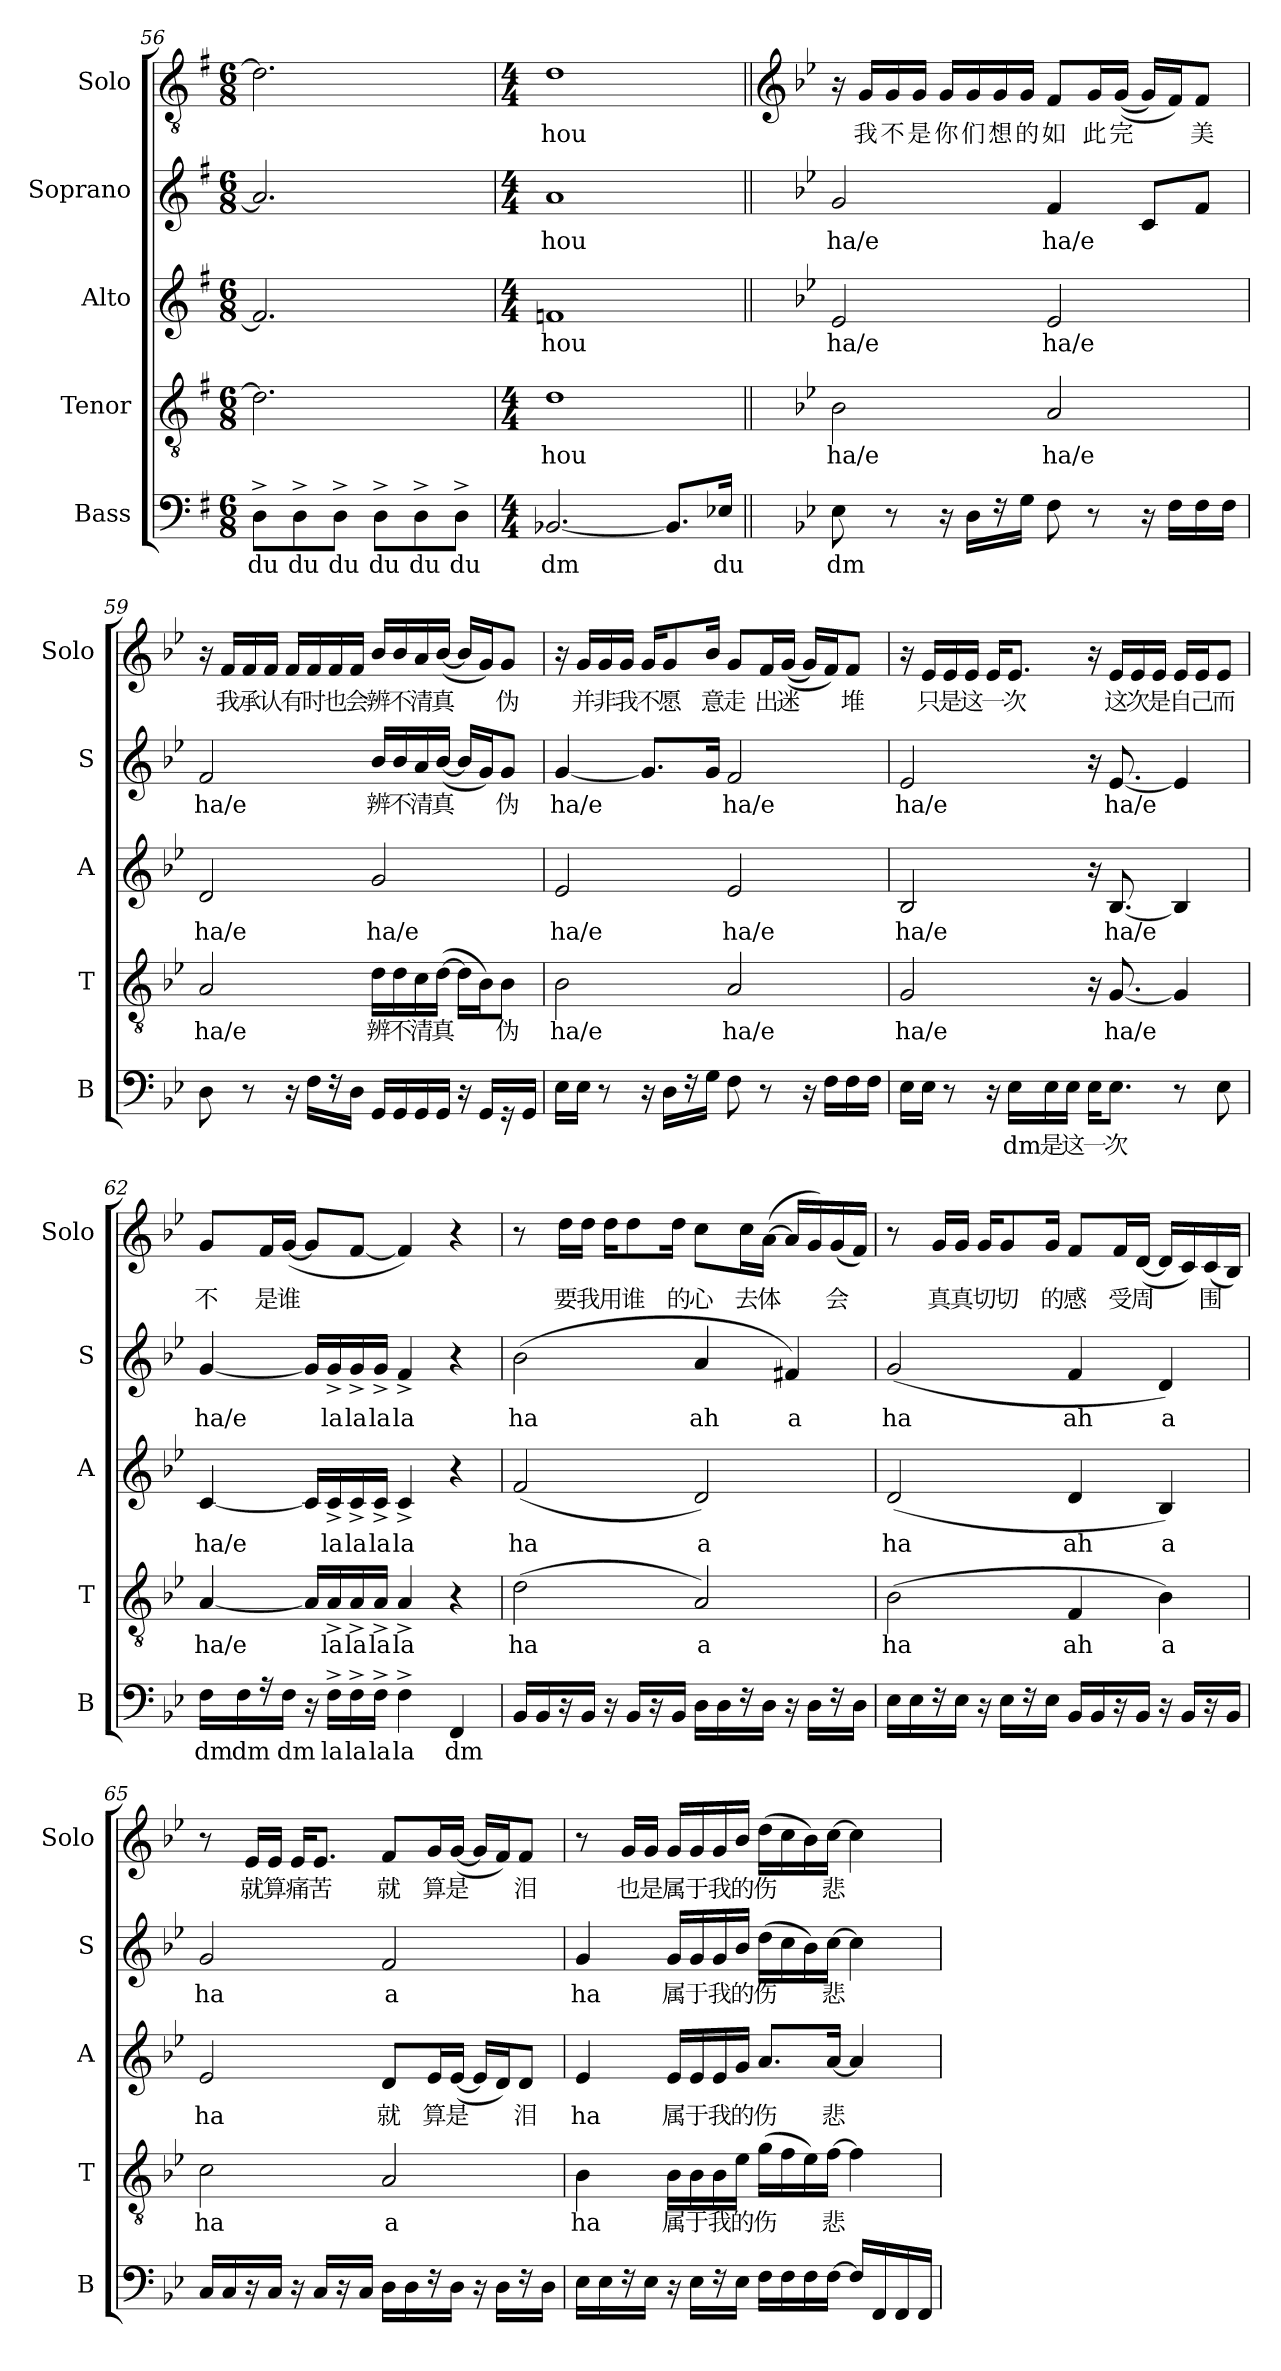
**kern	**text	**kern	**text	**kern	**text	**kern	**text	**kern	**text
*part5	*part5	*part4	*part4	*part3	*part3	*part2	*part2	*part1	*part1
*staff5	*staff5	*staff4	*staff4	*staff3	*staff3	*staff2	*staff2	*staff1	*staff1
*I"Bass	*	*I"Tenor	*	*I"Alto	*	*I"Soprano	*	*I"Solo	*
*I'B	*	*I'T	*	*I'A	*	*I'S	*	*I'Solo	*
*clefF4	*	*clefGv2	*	*clefG2	*	*clefG2	*	*clefGv2	*
*k[f#]	*	*k[f#]	*	*k[f#]	*	*k[f#]	*	*k[f#]	*
*G:	*	*G:	*	*G:	*	*G:	*	*G:	*
*M6/8	*	*M6/8	*	*M6/8	*	*M6/8	*	*M6/8	*
=56	=56	=56	=56	=56	=56	=56	=56	=56	=56
!	!LO:LY:b	!	!	!	!	!	!	!	!
8D^>\L	du	2.d\]	.	2.f#/]	.	2.a/]	.	2.d\]	.
!	!LO:LY:b	!	!	!	!	!	!	!	!
8D^>\	du	.	.	.	.	.	.	.	.
!	!LO:LY:b	!	!	!	!	!	!	!	!
8D^>\J	du	.	.	.	.	.	.	.	.
!	!LO:LY:b	!	!	!	!	!	!	!	!
8D^>\L	du	.	.	.	.	.	.	.	.
!	!LO:LY:b	!	!	!	!	!	!	!	!
8D^>\	du	.	.	.	.	.	.	.	.
!	!LO:LY:b	!	!	!	!	!	!	!	!
8D^>\J	du	.	.	.	.	.	.	.	.
=57	=57	=57	=57	=57	=57	=57	=57	=57	=57
*M4/4	*	*M4/4	*	*M4/4	*	*M4/4	*	*M4/4	*
*	*	*	*	*	*	*	*	*MM65	*
!	!LO:LY:b	!	!LO:LY:b	!	!LO:LY:b	!	!LO:LY:b	!	!LO:LY:b
[2.BB-X/	dm	1d	hou	1fn	hou	1a	hou	1d	hou
8.BB-/L]	.	.	.	.	.	.	.	.	.
!	!LO:LY:b	!	!	!	!	!	!	!	!
16E-X/Jk	du	.	.	.	.	.	.	.	.
!!LO:PB:g=z
=58||	=58||	=58||	=58||	=58||	=58||	=58||	=58||	=58||	=58||
*	*	*	*	*	*	*	*	*clefG2	*
*k[b-e-]	*	*k[b-e-]	*	*k[b-e-]	*	*k[b-e-]	*	*k[b-e-]	*
*B-:	*	*B-:	*	*B-:	*	*B-:	*	*B-:	*
!	!LO:LY:b	!	!LO:LY:b	!	!LO:LY:b	!	!LO:LY:b	!	!
8E-\	dm	2B-\	ha/e	2e-/	ha/e	2g/	ha/e	16r	.
!	!	!	!	!	!	!	!	!	!LO:LY:b
.	.	.	.	.	.	.	.	16g/LL	我
!	!	!	!	!	!	!	!	!	!LO:LY:b
8r	.	.	.	.	.	.	.	16g/	不
!	!	!	!	!	!	!	!	!	!LO:LY:b
.	.	.	.	.	.	.	.	16g/JJ	是
!	!	!	!	!	!	!	!	!	!LO:LY:b
16r	.	.	.	.	.	.	.	16g/LL	你
!	!	!	!	!	!	!	!	!	!LO:LY:b
16D\KL	.	.	.	.	.	.	.	16g/	们
!	!	!	!	!	!	!	!	!	!LO:LY:b
16r	.	.	.	.	.	.	.	16g/	想
!	!	!	!	!	!	!	!	!	!LO:LY:b
16G\Jk	.	.	.	.	.	.	.	16g/JJ	的
!	!	!	!LO:LY:b	!	!LO:LY:b	!	!LO:LY:b	!	!LO:LY:b
8F\	.	2A/	ha/e	2e-/	ha/e	4f/	ha/e	8f/L	如
!	!	!	!	!	!	!	!	!	!LO:LY:b
8r	.	.	.	.	.	.	.	16g/L	此
!	!	!	!	!	!	!	!	!	!LO:LY:b
.	.	.	.	.	.	.	.	(<(<16g/JJ	完
16r	.	.	.	.	.	8c/L	.	16g/LL)	.
16F\LL	.	.	.	.	.	.	.	16f/J)	.
!	!	!	!	!	!	!	!	!	!LO:LY:b
16F\	.	.	.	.	.	8f/J	.	8f/J	美
16F\JJ	.	.	.	.	.	.	.	.	.
=59	=59	=59	=59	=59	=59	=59	=59	=59	=59
!	!	!	!LO:LY:b	!	!LO:LY:b	!	!LO:LY:b	!	!
8D\	.	2A/	ha/e	2d/	ha/e	2f/	ha/e	16r	.
!	!	!	!	!	!	!	!	!	!LO:LY:b
.	.	.	.	.	.	.	.	16f/LL	我
!	!	!	!	!	!	!	!	!	!LO:LY:b
8r	.	.	.	.	.	.	.	16f/	承
!	!	!	!	!	!	!	!	!	!LO:LY:b
.	.	.	.	.	.	.	.	16f/JJ	认
!	!	!	!	!	!	!	!	!	!LO:LY:b
16r	.	.	.	.	.	.	.	16f/LL	有
!	!	!	!	!	!	!	!	!	!LO:LY:b
16F\KL	.	.	.	.	.	.	.	16f/	时
!	!	!	!	!	!	!	!	!	!LO:LY:b
16r	.	.	.	.	.	.	.	16f/	也
!	!	!	!	!	!	!	!	!	!LO:LY:b
16D\Jk	.	.	.	.	.	.	.	16f/JJ	会
!	!	!	!LO:LY:b	!	!LO:LY:b	!	!LO:LY:b	!	!LO:LY:b
16GG/LL	.	16d\LL	辨	2g/	ha/e	16b-/LL	辨	16b-/LL	辨
!	!	!	!LO:LY:b	!	!	!	!LO:LY:b	!	!LO:LY:b
16GG/	.	16d\	不	.	.	16b-/	不	16b-/	不
!	!	!	!LO:LY:b	!	!	!	!LO:LY:b	!	!LO:LY:b
16GG/	.	16c\	清	.	.	16a/	清	16a/	清
!	!	!	!LO:LY:b	!	!	!	!LO:LY:b	!	!LO:LY:b
16GG/JJ	.	(>[16d\JJ	真	.	.	(<[16b-/JJ	真	(<[16b-/JJ	真
16r	.	16d\LL]	.	.	.	16b-/LL]	.	16b-/LL]	.
16GG/KL	.	16B-\J)	.	.	.	16g/J)	.	16g/J)	.
!	!	!	!LO:LY:b	!	!	!	!LO:LY:b	!	!LO:LY:b
16r	.	8B-\J	伪	.	.	8g/J	伪	8g/J	伪
16GG/Jk	.	.	.	.	.	.	.	.	.
!!LO:LB:g=z
=60	=60	=60	=60	=60	=60	=60	=60	=60	=60
!	!	!	!LO:LY:b	!	!LO:LY:b	!	!LO:LY:b	!	!
16E-\LL	.	2B-\	ha/e	2e-/	ha/e	[4g/	ha/e	16r	.
!	!	!	!	!	!	!	!	!	!LO:LY:b
16E-\JJ	.	.	.	.	.	.	.	16g/LL	并
!	!	!	!	!	!	!	!	!	!LO:LY:b
8r	.	.	.	.	.	.	.	16g/	非
!	!	!	!	!	!	!	!	!	!LO:LY:b
.	.	.	.	.	.	.	.	16g/JJ	我
!	!	!	!	!	!	!	!	!	!LO:LY:b
16r	.	.	.	.	.	8.g/L]	.	16g/KL	不
!	!	!	!	!	!	!	!	!	!LO:LY:b
16D\KL	.	.	.	.	.	.	.	8g/	愿
16r	.	.	.	.	.	.	.	.	.
!	!	!	!	!	!	!	!	!	!LO:LY:b
16G\Jk	.	.	.	.	.	16g/Jk	.	16b-/Jk	意
!	!	!	!LO:LY:b	!	!LO:LY:b	!	!LO:LY:b	!	!LO:LY:b
8F\	.	2A/	ha/e	2e-/	ha/e	2f/	ha/e	8g/L	走
!	!	!	!	!	!	!	!	!	!LO:LY:b
8r	.	.	.	.	.	.	.	16f/L	出
!	!	!	!	!	!	!	!	!	!LO:LY:b
.	.	.	.	.	.	.	.	(<(<16g/JJ	迷
16r	.	.	.	.	.	.	.	16g/LL)	.
16F\LL	.	.	.	.	.	.	.	16f/J)	.
!	!	!	!	!	!	!	!	!	!LO:LY:b
16F\	.	.	.	.	.	.	.	8f/J	堆
16F\JJ	.	.	.	.	.	.	.	.	.
=61	=61	=61	=61	=61	=61	=61	=61	=61	=61
!	!	!	!LO:LY:b	!	!LO:LY:b	!	!LO:LY:b	!	!
16E-\LL	.	2G/	ha/e	2B-/	ha/e	2e-/	ha/e	16r	.
!	!	!	!	!	!	!	!	!	!LO:LY:b
16E-\JJ	.	.	.	.	.	.	.	16e-/LL	只
!	!	!	!	!	!	!	!	!	!LO:LY:b
8r	.	.	.	.	.	.	.	16e-/	是
!	!	!	!	!	!	!	!	!	!LO:LY:b
.	.	.	.	.	.	.	.	16e-/JJ	这
!	!	!	!	!	!	!	!	!	!LO:LY:b
16r	.	.	.	.	.	.	.	16e-/KL	一
!	!LO:LY:b	!	!	!	!	!	!	!	!LO:LY:b
16E-\LL	dm	.	.	.	.	.	.	8.e-/J	次
!	!LO:LY:b	!	!	!	!	!	!	!	!
16E-\	是	.	.	.	.	.	.	.	.
!	!LO:LY:b	!	!	!	!	!	!	!	!
16E-\JJ	这	.	.	.	.	.	.	.	.
!	!LO:LY:b	!	!	!	!	!	!	!	!
16E-\KL	一	16r	.	16r	.	16r	.	16r	.
!	!LO:LY:b	!	!LO:LY:b	!	!LO:LY:b	!	!LO:LY:b	!	!LO:LY:b
8.E-\J	次	[8.G/	ha/e	[8.B-/	ha/e	[8.e-/	ha/e	16e-/LL	这
!	!	!	!	!	!	!	!	!	!LO:LY:b
.	.	.	.	.	.	.	.	16e-/	次
!	!	!	!	!	!	!	!	!	!LO:LY:b
.	.	.	.	.	.	.	.	16e-/JJ	是
!	!	!	!	!	!	!	!	!	!LO:LY:b
8r	.	4G/]	.	4B-/]	.	4e-/]	.	16e-/LL	自
!	!	!	!	!	!	!	!	!	!LO:LY:b
.	.	.	.	.	.	.	.	16e-/J	己
!	!	!	!	!	!	!	!	!	!LO:LY:b
8E-\	.	.	.	.	.	.	.	8e-/J	而
=62	=62	=62	=62	=62	=62	=62	=62	=62	=62
!	!LO:LY:b	!	!LO:LY:b	!	!LO:LY:b	!	!LO:LY:b	!	!LO:LY:b
16F\LL	dm	[4A/	ha/e	[4c/	ha/e	[4g/	ha/e	8g/L	不
!	!LO:LY:b	!	!	!	!	!	!	!	!
16F\J	dm	.	.	.	.	.	.	.	.
!	!	!	!	!	!	!	!	!	!LO:LY:b
16r	.	.	.	.	.	.	.	16f/L	是
!	!LO:LY:b	!	!	!	!	!	!	!	!LO:LY:b
16F\Jk	dm	.	.	.	.	.	.	(<[16g/JJ	谁
16r	.	16A/LL]	.	16c/LL]	.	16g/LL]	.	8g/L]	.
!	!LO:LY:b	!	!LO:LY:b	!	!LO:LY:b	!	!LO:LY:b	!	!
16F^>\LL	la	16A^</	la	16c^</	la	16g^</	la	.	.
!	!LO:LY:b	!	!LO:LY:b	!	!LO:LY:b	!	!LO:LY:b	!	!
16F^>\	la	16A^</	la	16c^</	la	16g^</	la	[8f/J	.
!	!LO:LY:b	!	!LO:LY:b	!	!LO:LY:b	!	!LO:LY:b	!	!
16F^>\JJ	la	16A^</JJ	la	16c^</JJ	la	16g^</JJ	la	.	.
!	!LO:LY:b	!	!LO:LY:b	!	!LO:LY:b	!	!LO:LY:b	!	!
4F^>\	la	4A^</	la	4c^</	la	4f^</	la	4f/])	.
!	!LO:LY:b	!	!	!	!	!	!	!	!
4FF/	dm	4r	.	4r	.	4r	.	4r	.
!!LO:PB:g=z
=63	=63	=63	=63	=63	=63	=63	=63	=63	=63
!	!	!	!LO:LY:b	!	!LO:LY:b	!	!LO:LY:b	!	!
16BB-/LL	.	(>2d\	ha	(<2f/	ha	(>2b-\	ha	8r	.
16BB-/J	.	.	.	.	.	.	.	.	.
!	!	!	!	!	!	!	!	!	!LO:LY:b
16r	.	.	.	.	.	.	.	16dd\LL	要
!	!	!	!	!	!	!	!	!	!LO:LY:b
16BB-/Jk	.	.	.	.	.	.	.	16dd\JJ	我
!	!	!	!	!	!	!	!	!	!LO:LY:b
16r	.	.	.	.	.	.	.	16dd\KL	用
!	!	!	!	!	!	!	!	!	!LO:LY:b
16BB-/KL	.	.	.	.	.	.	.	8dd\	谁
16r	.	.	.	.	.	.	.	.	.
!	!	!	!	!	!	!	!	!	!LO:LY:b
16BB-/Jk	.	.	.	.	.	.	.	16dd\Jk	的
!	!	!	!LO:LY:b	!	!LO:LY:b	!	!LO:LY:b	!	!LO:LY:b
16D\LL	.	2A/)	a	2d/)	a	4a/	ah	8cc\L	心
16D\J	.	.	.	.	.	.	.	.	.
!	!	!	!	!	!	!	!	!	!LO:LY:b
16r	.	.	.	.	.	.	.	16cc\L	去
!	!	!	!	!	!	!	!	!	!LO:LY:b
16D\Jk	.	.	.	.	.	.	.	(>[16a\JJ	体
!	!	!	!	!	!	!	!LO:LY:b	!	!
16r	.	.	.	.	.	4f#X/)	a	16a/LL]	.
16D\KL	.	.	.	.	.	.	.	16g/)	.
!	!	!	!	!	!	!	!	!	!LO:LY:b
16r	.	.	.	.	.	.	.	(<16g/	会
16D\Jk	.	.	.	.	.	.	.	16f/JJ)	.
=64	=64	=64	=64	=64	=64	=64	=64	=64	=64
!	!	!	!LO:LY:b	!	!LO:LY:b	!	!LO:LY:b	!	!
16E-\LL	.	(>2B-\	ha	(<2d/	ha	(<2g/	ha	8r	.
16E-\J	.	.	.	.	.	.	.	.	.
!	!	!	!	!	!	!	!	!	!LO:LY:b
16r	.	.	.	.	.	.	.	16g/LL	真
!	!	!	!	!	!	!	!	!	!LO:LY:b
16E-\Jk	.	.	.	.	.	.	.	16g/JJ	真
!	!	!	!	!	!	!	!	!	!LO:LY:b
16r	.	.	.	.	.	.	.	16g/KL	切
!	!	!	!	!	!	!	!	!	!LO:LY:b
16E-\KL	.	.	.	.	.	.	.	8g/	切
16r	.	.	.	.	.	.	.	.	.
!	!	!	!	!	!	!	!	!	!LO:LY:b
16E-\Jk	.	.	.	.	.	.	.	16g/Jk	的
!	!	!	!LO:LY:b	!	!LO:LY:b	!	!LO:LY:b	!	!LO:LY:b
16BB-/LL	.	4F/	ah	4d/	ah	4f/	ah	8f/L	感
16BB-/J	.	.	.	.	.	.	.	.	.
!	!	!	!	!	!	!	!	!	!LO:LY:b
16r	.	.	.	.	.	.	.	16f/L	受
!	!	!	!	!	!	!	!	!	!LO:LY:b
16BB-/Jk	.	.	.	.	.	.	.	(<[16d/JJ	周
!	!	!	!LO:LY:b	!	!LO:LY:b	!	!LO:LY:b	!	!
16r	.	4B-\)	a	4B-/)	a	4d/)	a	16d/LL]	.
16BB-/KL	.	.	.	.	.	.	.	16c/)	.
!	!	!	!	!	!	!	!	!	!LO:LY:b
16r	.	.	.	.	.	.	.	(<16c/	围
16BB-/Jk	.	.	.	.	.	.	.	16B-/JJ)	.
!!LO:LB:g=z
=65	=65	=65	=65	=65	=65	=65	=65	=65	=65
!	!	!	!LO:LY:b	!	!LO:LY:b	!	!LO:LY:b	!	!
16C/LL	.	2c\	ha	2e-/	ha	2g/	ha	8r	.
16C/J	.	.	.	.	.	.	.	.	.
!	!	!	!	!	!	!	!	!	!LO:LY:b
16r	.	.	.	.	.	.	.	16e-/LL	就
!	!	!	!	!	!	!	!	!	!LO:LY:b
16C/Jk	.	.	.	.	.	.	.	16e-/JJ	算
!	!	!	!	!	!	!	!	!	!LO:LY:b
16r	.	.	.	.	.	.	.	16e-/KL	痛
!	!	!	!	!	!	!	!	!	!LO:LY:b
16C/KL	.	.	.	.	.	.	.	8.e-/J	苦
16r	.	.	.	.	.	.	.	.	.
16C/Jk	.	.	.	.	.	.	.	.	.
!	!	!	!LO:LY:b	!	!LO:LY:b	!	!LO:LY:b	!	!LO:LY:b
16D\LL	.	2A/	a	8d/L	就	2f/	a	8f/L	就
16D\J	.	.	.	.	.	.	.	.	.
!	!	!	!	!	!LO:LY:b	!	!	!	!LO:LY:b
16r	.	.	.	16e-/L	算	.	.	16g/L	算
!	!	!	!	!	!LO:LY:b	!	!	!	!LO:LY:b
16D\Jk	.	.	.	(<[16e-/JJ	是	.	.	(<[16g/JJ	是
16r	.	.	.	16e-/LL]	.	.	.	16g/LL]	.
16D\KL	.	.	.	16d/J)	.	.	.	16f/J)	.
!	!	!	!	!	!LO:LY:b	!	!	!	!LO:LY:b
16r	.	.	.	8d/J	泪	.	.	8f/J	泪
16D\Jk	.	.	.	.	.	.	.	.	.
=66	=66	=66	=66	=66	=66	=66	=66	=66	=66
!	!	!	!LO:LY:b	!	!LO:LY:b	!	!LO:LY:b	!	!
16E-\LL	.	4B-\	ha	4e-/	ha	4g/	ha	8r	.
16E-\J	.	.	.	.	.	.	.	.	.
!	!	!	!	!	!	!	!	!	!LO:LY:b
16r	.	.	.	.	.	.	.	16g/LL	也
!	!	!	!	!	!	!	!	!	!LO:LY:b
16E-\Jk	.	.	.	.	.	.	.	16g/JJ	是
!	!	!	!LO:LY:b	!	!LO:LY:b	!	!LO:LY:b	!	!LO:LY:b
16r	.	16B-\LL	属	16e-/LL	属	16g/LL	属	16g/LL	属
!	!	!	!LO:LY:b	!	!LO:LY:b	!	!LO:LY:b	!	!LO:LY:b
16E-\KL	.	16B-\	于	16e-/	于	16g/	于	16g/	于
!	!	!	!LO:LY:b	!	!LO:LY:b	!	!LO:LY:b	!	!LO:LY:b
16r	.	16B-\	我	16e-/	我	16g/	我	16g/	我
!	!	!	!LO:LY:b	!	!LO:LY:b	!	!LO:LY:b	!	!LO:LY:b
16E-\Jk	.	16e-\JJ	的	16g/JJ	的	16b-/JJ	的	16b-/JJ	的
!	!	!	!LO:LY:b	!	!LO:LY:b	!	!LO:LY:b	!	!LO:LY:b
16F\LL	.	(>16g\LL	伤	8.a/L	伤	(>16dd\LL	伤	(>16dd\LL	伤
16F\	.	16f\	.	.	.	16cc\	.	16cc\	.
16F\	.	16e-\)	.	.	.	16b-\)	.	16b-\)	.
!	!	!	!LO:LY:b	!	!LO:LY:b	!	!LO:LY:b	!	!LO:LY:b
[16F\JJ	.	[16f\JJ	悲	[16a/Jk	悲	[16cc\JJ	悲	[16cc\JJ	悲
16F/LL]	.	4f\]	.	4a/]	.	4cc\]	.	4cc\]	.
16FF/	.	.	.	.	.	.	.	.	.
16FF/	.	.	.	.	.	.	.	.	.
16FF/JJ	.	.	.	.	.	.	.	.	.
=	=	=	=	=	=	=	=	=	=
*-	*-	*-	*-	*-	*-	*-	*-	*-	*-
